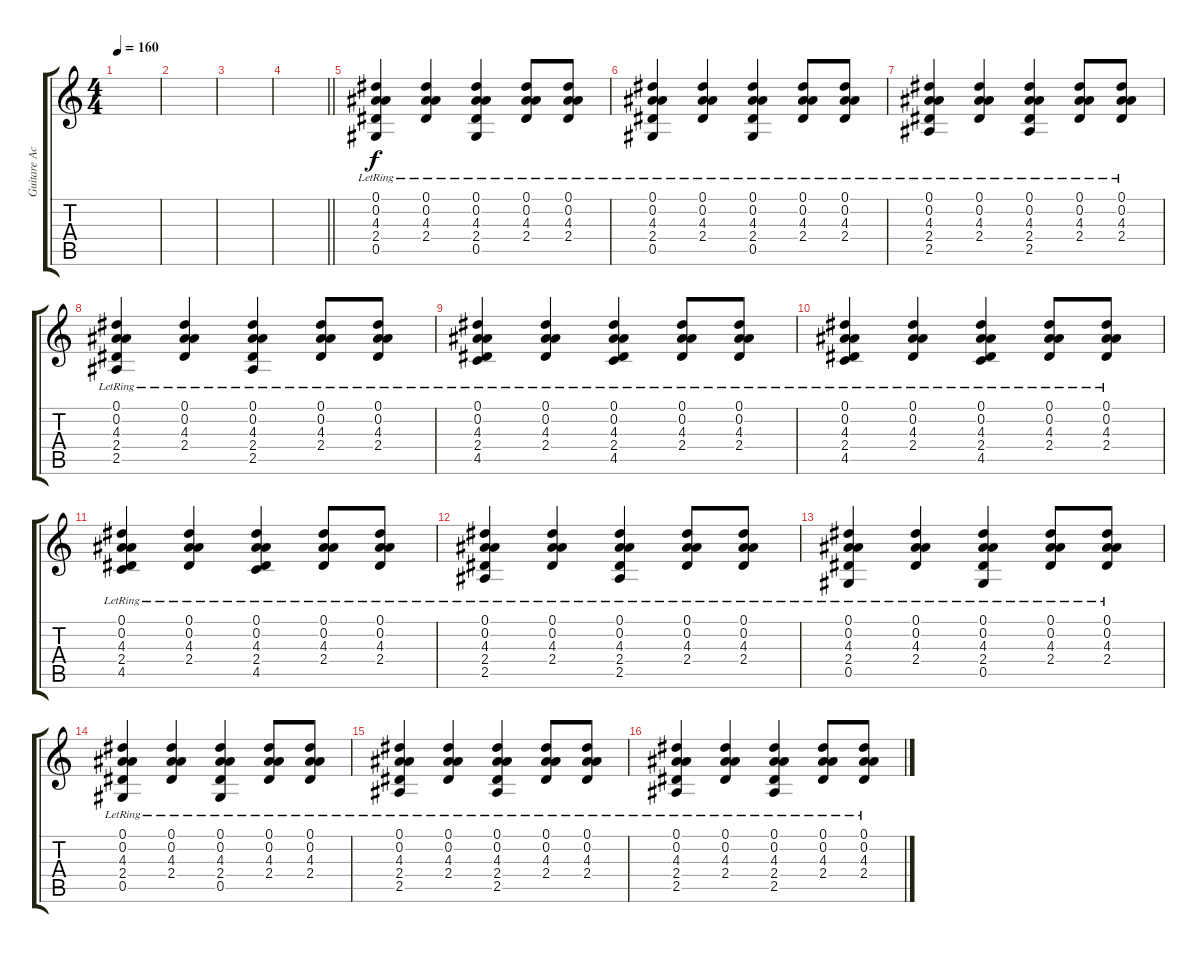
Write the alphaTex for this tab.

\track ("Guitare Acoustique 2" "Guitare Ac") {instrument acousticguitarsteel}
\staff {score tabs}
\tuning (Eb4 Bb3 Gb3 Db3 Ab2 Eb2) {hide}
\ts (4 4)
\tempo 160
\clef g2
\ks c
|
|
|
\barLineRight lightlight
|
(0.1{lr} 0.2{lr} 4.3{lr} 2.4{lr} 0.5{lr}).4{volume 14} (0.1{lr} 0.2{lr} 4.3{lr} 2.4{lr}).4 (0.1{lr} 0.2{lr} 4.3{lr} 2.4{lr} 0.5{lr}).4 (0.1{lr} 0.2{lr} 4.3{lr} 2.4{lr}).8 (0.1{lr} 0.2{lr} 4.3{lr} 2.4{lr}).8 |
(0.1{lr} 0.2{lr} 4.3{lr} 2.4{lr} 0.5{lr}).4 (0.1{lr} 0.2{lr} 4.3{lr} 2.4{lr}).4 (0.1{lr} 0.2{lr} 4.3{lr} 2.4{lr} 0.5{lr}).4 (0.1{lr} 0.2{lr} 4.3{lr} 2.4{lr}).8 (0.1{lr} 0.2{lr} 4.3{lr} 2.4{lr}).8 |
(0.1{lr} 0.2{lr} 4.3{lr} 2.4{lr} 2.5{lr}).4 (0.1{lr} 0.2{lr} 4.3{lr} 2.4{lr}).4 (0.1{lr} 0.2{lr} 4.3{lr} 2.4{lr} 2.5{lr}).4 (0.1{lr} 0.2{lr} 4.3{lr} 2.4{lr}).8 (0.1{lr} 0.2{lr} 4.3{lr} 2.4{lr}).8 |
(0.1{lr} 0.2{lr} 4.3{lr} 2.4{lr} 2.5{lr}).4 (0.1{lr} 0.2{lr} 4.3{lr} 2.4{lr}).4 (0.1{lr} 0.2{lr} 4.3{lr} 2.4{lr} 2.5{lr}).4 (0.1{lr} 0.2{lr} 4.3{lr} 2.4{lr}).8 (0.1{lr} 0.2{lr} 4.3{lr} 2.4{lr}).8 |
(0.1{lr} 0.2{lr} 4.3{lr} 2.4{lr} 4.5{lr}).4 (0.1{lr} 0.2{lr} 4.3{lr} 2.4{lr}).4 (0.1{lr} 0.2{lr} 4.3{lr} 2.4{lr} 4.5{lr}).4 (0.1{lr} 0.2{lr} 4.3{lr} 2.4{lr}).8 (0.1{lr} 0.2{lr} 4.3{lr} 2.4{lr}).8 |
(0.1{lr} 0.2{lr} 4.3{lr} 2.4{lr} 4.5{lr}).4 (0.1{lr} 0.2{lr} 4.3{lr} 2.4{lr}).4 (0.1{lr} 0.2{lr} 4.3{lr} 2.4{lr} 4.5{lr}).4 (0.1{lr} 0.2{lr} 4.3{lr} 2.4{lr}).8 (0.1{lr} 0.2{lr} 4.3{lr} 2.4{lr}).8 |
(0.1{lr} 0.2{lr} 4.3{lr} 2.4{lr} 4.5{lr}).4 (0.1{lr} 0.2{lr} 4.3{lr} 2.4{lr}).4 (0.1{lr} 0.2{lr} 4.3{lr} 2.4{lr} 4.5{lr}).4 (0.1{lr} 0.2{lr} 4.3{lr} 2.4{lr}).8 (0.1{lr} 0.2{lr} 4.3{lr} 2.4{lr}).8 |
(0.1{lr} 0.2{lr} 4.3{lr} 2.4{lr} 2.5{lr}).4 (0.1{lr} 0.2{lr} 4.3{lr} 2.4{lr}).4 (0.1{lr} 0.2{lr} 4.3{lr} 2.4{lr} 2.5{lr}).4 (0.1{lr} 0.2{lr} 4.3{lr} 2.4{lr}).8 (0.1{lr} 0.2{lr} 4.3{lr} 2.4{lr}).8 |
(0.1{lr} 0.2{lr} 4.3{lr} 2.4{lr} 0.5{lr}).4 (0.1{lr} 0.2{lr} 4.3{lr} 2.4{lr}).4 (0.1{lr} 0.2{lr} 4.3{lr} 2.4{lr} 0.5{lr}).4 (0.1{lr} 0.2{lr} 4.3{lr} 2.4{lr}).8 (0.1{lr} 0.2{lr} 4.3{lr} 2.4{lr}).8 |
(0.1{lr} 0.2{lr} 4.3{lr} 2.4{lr} 0.5{lr}).4 (0.1{lr} 0.2{lr} 4.3{lr} 2.4{lr}).4 (0.1{lr} 0.2{lr} 4.3{lr} 2.4{lr} 0.5{lr}).4 (0.1{lr} 0.2{lr} 4.3{lr} 2.4{lr}).8 (0.1{lr} 0.2{lr} 4.3{lr} 2.4{lr}).8 |
(0.1{lr} 0.2{lr} 4.3{lr} 2.4{lr} 2.5{lr}).4 (0.1{lr} 0.2{lr} 4.3{lr} 2.4{lr}).4 (0.1{lr} 0.2{lr} 4.3{lr} 2.4{lr} 2.5{lr}).4 (0.1{lr} 0.2{lr} 4.3{lr} 2.4{lr}).8 (0.1{lr} 0.2{lr} 4.3{lr} 2.4{lr}).8 |
(0.1{lr} 0.2{lr} 4.3{lr} 2.4{lr} 2.5{lr}).4 (0.1{lr} 0.2{lr} 4.3{lr} 2.4{lr}).4 (0.1{lr} 0.2{lr} 4.3{lr} 2.4{lr} 2.5{lr}).4 (0.1{lr} 0.2{lr} 4.3{lr} 2.4{lr}).8 (0.1{lr} 0.2{lr} 4.3{lr} 2.4{lr}).8
